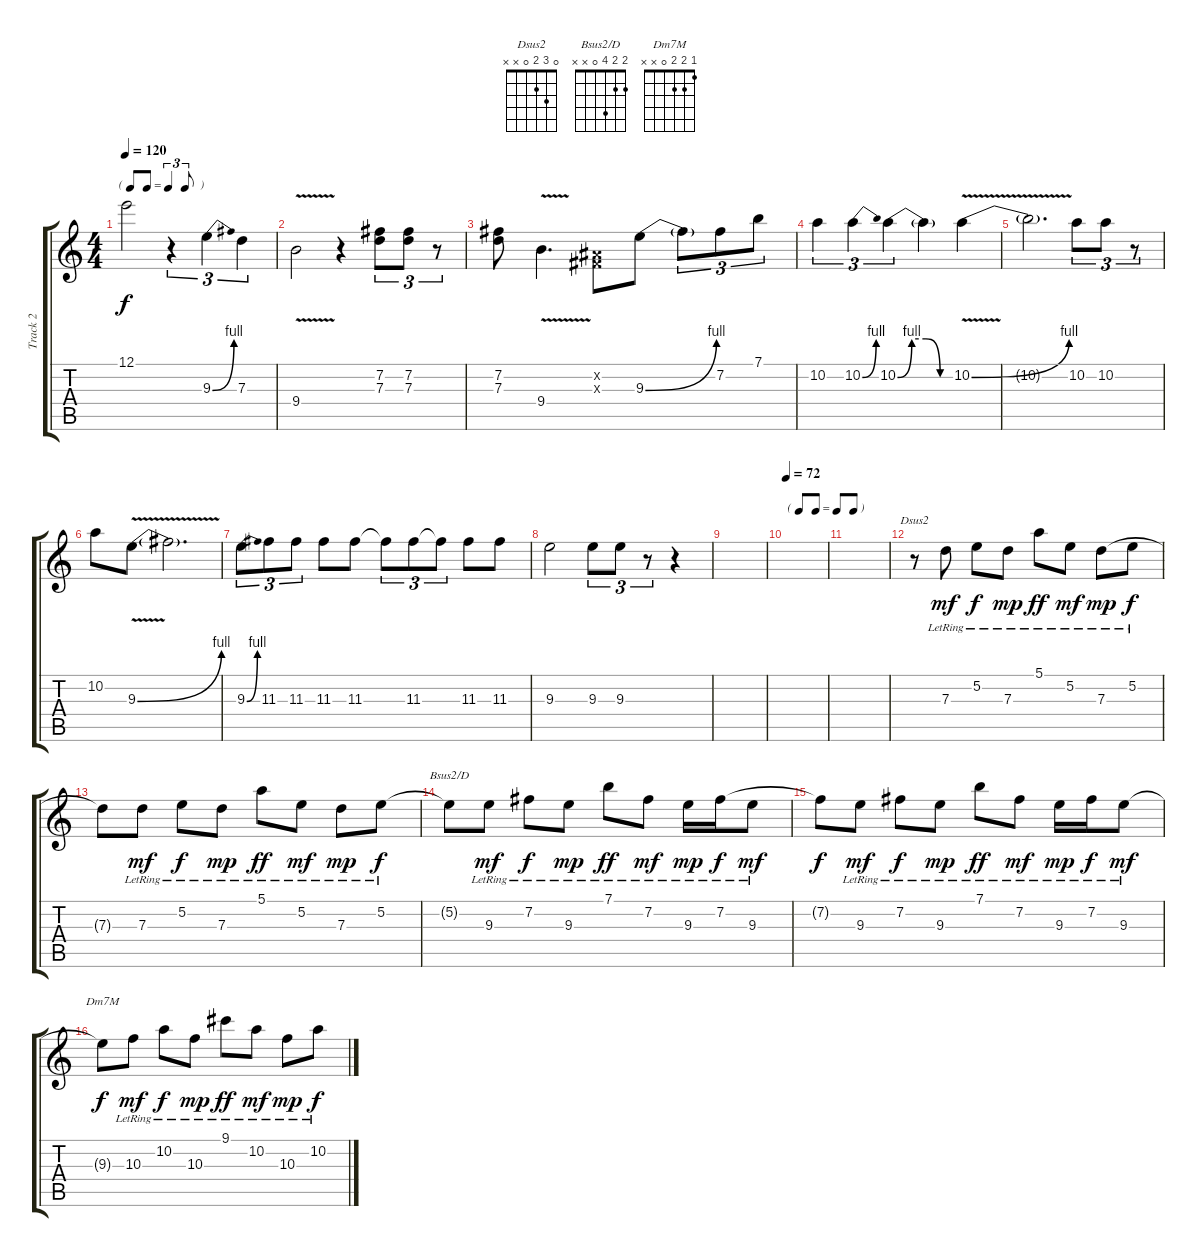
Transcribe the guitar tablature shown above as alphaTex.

\track ("Track 2" "Track 2") {instrument electricguitarjazz}
\staff {score tabs}
\tuning (E4 B3 G3 D3 A2 E2) {hide}
\chord ("Dsus2" 0 3 2 0 x x)
\chord ("Bsus2/D" 2 2 4 0 x x)
\chord ("Dm7M" 1 2 2 0 x x)
\ts (4 4)
\tf triplet8th
\tempo 120
\clef g2
\ks c
12.1{t}.2{dy f} r.4{tu (3 2)} 9.3{be (bend 0 0 60 4)}.4{tu (3 2)} 7.3.4{tu (3 2)} |
9.4{v}.2 r.4 (7.2 7.3).8{tu (3 2)} (7.2 7.3).8{tu (3 2)} r.8{tu (3 2)} |
(7.2 7.3).8 9.4{v}.4{d} (-1.2{x} -1.3{x}).8 9.3{be (bend 0 0 60 4)}.8 9.3{t}.8{tu (3 2)} 7.2.8{tu (3 2)} 7.1.8{tu (3 2)} |
10.2.4{tu (3 2)} 10.2{be (bend 0 0 60 4)}.4{tu (3 2)} 10.2{be (custom 0 0 15 4 30 4 45 0 60 0)}.4{tu (3 2)} 10.2{t}.4 10.2{be (bend 0 0 60 4) v}.4 |
10.2{t}.2{d volume 0} 10.2.8{tu (3 2)} 10.2.8{tu (3 2)} r.8{tu (3 2)} |
10.2.8 9.3{be (bend 0 0 60 4) v}.8 9.3{t}.2{d} |
9.3{be (bend 0 0 60 4)}.8{tu (3 2)} 11.3.8{tu (3 2)} 11.3.8{tu (3 2)} 11.3.8 11.3.8 11.3{t}.8{tu (3 2)} 11.3.8{tu (3 2)} 11.3{t}.8{tu (3 2)} 11.3.8 11.3.8 |
9.3.2 9.3.8{tu (3 2)} 9.3.8{tu (3 2)} r.8{tu (3 2)} r.4 |
|
\tf none
\tempo 72
|
|
r.8{ch "Dsus2"} 7.3{lr}.8{dy mf} 5.2{lr}.8{dy f} 7.3{lr}.8{dy mp} 5.1{lr}.8{dy ff} 5.2{lr}.8{dy mf} 7.3{lr}.8{dy mp} 5.2{lr}.8{dy f} |
7.3{t}.8 7.3{lr}.8{dy mf} 5.2{lr}.8{dy f} 7.3{lr}.8{dy mp} 5.1{lr}.8{dy ff} 5.2{lr}.8{dy mf} 7.3{lr}.8{dy mp} 5.2{lr}.8{dy f} |
5.2{t}.8{ch "Bsus2/D"} 9.3{lr}.8{dy mf} 7.2{lr}.8{dy f} 9.3{lr}.8{dy mp} 7.1{lr}.8{dy ff} 7.2{lr}.8{dy mf} 9.3{lr}.16{dy mp} 7.2{lr}.16{dy f} 9.3{lr}.8{dy mf} |
7.2{t}.8{dy f} 9.3{lr}.8{dy mf} 7.2{lr}.8{dy f} 9.3{lr}.8{dy mp} 7.1{lr}.8{dy ff} 7.2{lr}.8{dy mf} 9.3{lr}.16{dy mp} 7.2{lr}.16{dy f} 9.3{lr}.8{dy mf} |
9.3{t}.8{ch "Dm7M" dy f} 10.3{lr}.8{dy mf} 10.2{lr}.8{dy f} 10.3{lr}.8{dy mp} 9.1{lr}.8{dy ff} 10.2{lr}.8{dy mf} 10.3{lr}.8{dy mp} 10.2{lr}.8{dy f}
